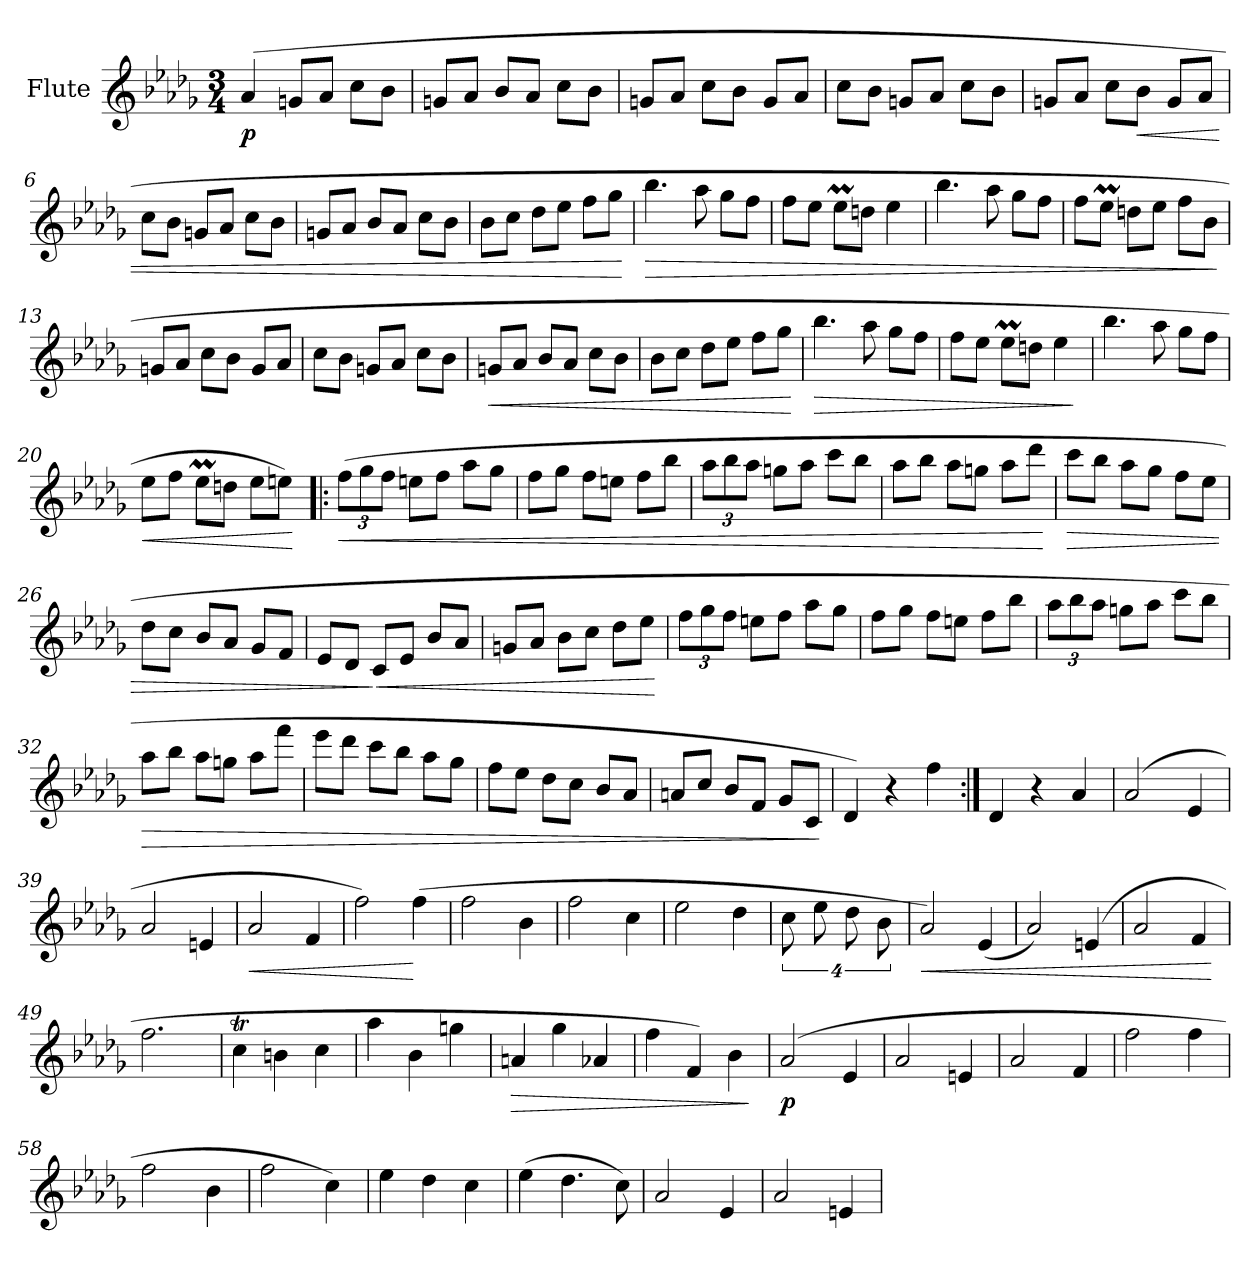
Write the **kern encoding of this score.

**kern	**dynam
*part1	*part1
*staff1	*staff1
*I"Flute	*
*I'Fl.	*
*clefG2	*
*k[b-e-a-d-g-]	*
*M3/4	*
*MM240	*
=1	=1
!	!LO:DY:b
(4a-/	p
8gn/L	.
8a-/J	.
8cc\L	.
8b-\J	.
=2	=2
8gn/L	.
8a-/J	.
8b-/L	.
8a-/J	.
8cc\L	.
8b-\J	.
=3	=3
8gn/L	.
8a-/J	.
8cc\L	.
8b-\J	.
8g/L	.
8a-/J	.
=4	=4
8cc\L	.
8b-\J	.
8gn/L	.
8a-/J	.
8cc\L	.
8b-\J	.
=5	=5
8gn/L	.
8a-/J	.
8cc\L	.
!	!LO:HP:b
8b-\J	<
8g/L	.
8a-/J	.
=6	=6
8cc\L	.
8b-\J	.
8gn/L	.
8a-/J	.
8cc\L	.
8b-\J	.
!!LO:LB:g=z
=7	=7
8gn/L	.
8a-/J	.
8b-/L	.
8a-/J	.
8cc\L	.
8b-\J	.
=8	=8
8b-\L	.
8cc\J	.
8dd-\L	.
8ee-\J	.
8ff\L	.
8gg-\J	.
.	[
=9	=9
!	!LO:HP:b
4.bb-\	>
8aa-\	.
8gg-\L	.
8ff\J	.
=10	=10
8ff\L	.
8ee-\J	.
8ee-M\L	.
8ddn\J	.
4ee-\	.
=11	=11
4.bb-\	.
8aa-\	.
8gg-\L	.
8ff\J	.
=12	=12
8ff\L	.
8ee-M\J	.
8ddn\L	.
8ee-\J	.
8ff\L	.
8b-\J	.
.	]
!!LO:LB:g=z
=13	=13
8gn/L	.
8a-/J	.
8cc\L	.
8b-\J	.
8g/L	.
8a-/J	.
=14	=14
8cc\L	.
8b-\J	.
8gn/L	.
8a-/J	.
8cc\L	.
8b-\J	.
=15	=15
!	!LO:HP:b
8gn/L	<
8a-/J	.
8b-/L	.
8a-/J	.
8cc\L	.
8b-\J	.
=16	=16
8b-\L	.
8cc\J	.
8dd-\L	.
8ee-\J	.
8ff\L	.
8gg-\J	.
.	[
=17	=17
!	!LO:HP:b
4.bb-\	>
8aa-\	.
8gg-\L	.
8ff\J	.
=18	=18
8ff\L	.
8ee-\J	.
8ee-M\L	.
8ddn\J	.
4ee-\	.
.	]
!!LO:LB:g=z
=19	=19
4.bb-\	.
8aa-\	.
8gg-\L	.
8ff\J	.
=20	=20
!	!LO:HP:b
8ee-\L	<
8ff\J	.
8ee-M\L	.
8ddn\J	.
8ee-\L	.
8een\J)	.
.	[
=21!|:	=21!|:
*Xbrackettup	*
!	!LO:HP:b
(12ff\L	<
12gg-\	.
12ff\J	.
8een\L	.
8ff\J	.
8aa-\L	.
8gg-\J	.
=22	=22
8ff\L	.
8gg-\J	.
8ff\L	.
8een\J	.
8ff\L	.
8bb-\J	.
=23	=23
12aa-\L	.
12bb-\	.
12aa-\J	.
8ggn\L	.
8aa-\J	.
8ccc\L	.
8bb-\J	.
!!LO:LB:g=z
=24	=24
8aa-\L	.
8bb-\J	.
8aa-\L	.
8ggn\J	.
8aa-\L	.
8ddd-\J	.
.	[
=25	=25
!	!LO:HP:b
8ccc\L	>
8bb-\J	.
8aa-\L	.
8gg-\J	.
8ff\L	.
8ee-\J	.
=26	=26
8dd-\L	.
8cc\J	.
8b-/L	.
8a-/J	.
8g-/L	.
8f/J	.
=27	=27
8e-/L	.
8d-/J	.
!	!LO:HP:n=1:b
8c/L	] <
8e-/J	.
8b-/L	.
8a-/J	.
=28	=28
8gn/L	.
8a-/J	.
8b-\L	.
8cc\J	.
8dd-\L	.
8ee-\J	.
.	[
=29	=29
12ff\L	.
12gg-\	.
12ff\J	.
8een\L	.
8ff\J	.
8aa-\L	.
8gg-\J	.
!!LO:LB:g=z
=30	=30
8ff\L	.
8gg-\J	.
8ff\L	.
8een\J	.
8ff\L	.
8bb-\J	.
=31	=31
12aa-\L	.
12bb-\	.
12aa-\J	.
8ggn\L	.
8aa-\J	.
8ccc\L	.
8bb-\J	.
=32	=32
!	!LO:HP:b
8aa-\L	>
8bb-\J	.
8aa-\L	.
8ggn\J	.
8aa-\L	.
8fff\J	.
=33	=33
8eee-\L	.
8ddd-\J	.
8ccc\L	.
8bb-\J	.
8aa-\L	.
8gg-\J	.
=34	=34
8ff\L	.
8ee-\J	.
8dd-\L	.
8cc\J	.
8b-/L	.
8a-/J	.
!!LO:LB:g=z
=35	=35
8an/L	.
8cc/J	.
8b-/L	.
8f/J	.
8g-/L	.
8c/J	.
.	]
=36	=36
4d-/)	.
4r	.
4ff\	.
=37:|!	=37:|!
4d-/	.
4r	.
4a-/	.
=38	=38
(2a-/	.
4e-/	.
=39	=39
2a-/	.
4en/	.
=40	=40
!	!LO:HP:b
2a-/	<
4f/	.
=41	=41
2ff\)	.
(4ff\	[
=42	=42
2ff\	.
4b-\	.
=43	=43
2ff\	.
4cc\	.
=44	=44
2ee-\	.
4dd-\	.
!!LO:LB:g=z
=45	=45
*brackettup	*
16%3cc\	.
16%3ee-\	.
16%3dd-\	.
16%3b-\	.
=46	=46
!	!LO:HP:b
2a-/)	<
(4e-/	.
=47	=47
2a-/)	.
(4en/	.
=48	=48
2a-/	.
4f/	.
.	[
=49	=49
2.ff\	.
=50	=50
4cct\	.
4bn\	.
4cc\	.
=51	=51
4aa-\	.
4b-\	.
4ggn\	.
=52	=52
!	!LO:HP:b
4an/	>
4gg-\	.
4a-X/	.
=53	=53
4ff\	.
4f/)	.
4b-\	.
.	]
=54	=54
!	!LO:DY:b
(2a-/	p
4e-/	.
=55	=55
2a-/	.
4en/	.
!!LO:LB:g=z
=56	=56
2a-/	.
4f/	.
=57	=57
2ff\	.
4ff\	.
=58	=58
2ff\	.
4b-\	.
=59	=59
2ff\	.
4cc\)	.
=60	=60
4ee-\	.
4dd-\	.
4cc\	.
=61	=61
(4ee-\	.
4.dd-\	.
8cc\)	.
=62	=62
2a-/	.
4e-/	.
=63	=63
2a-/	.
4en/	.
=	=
*-	*-
